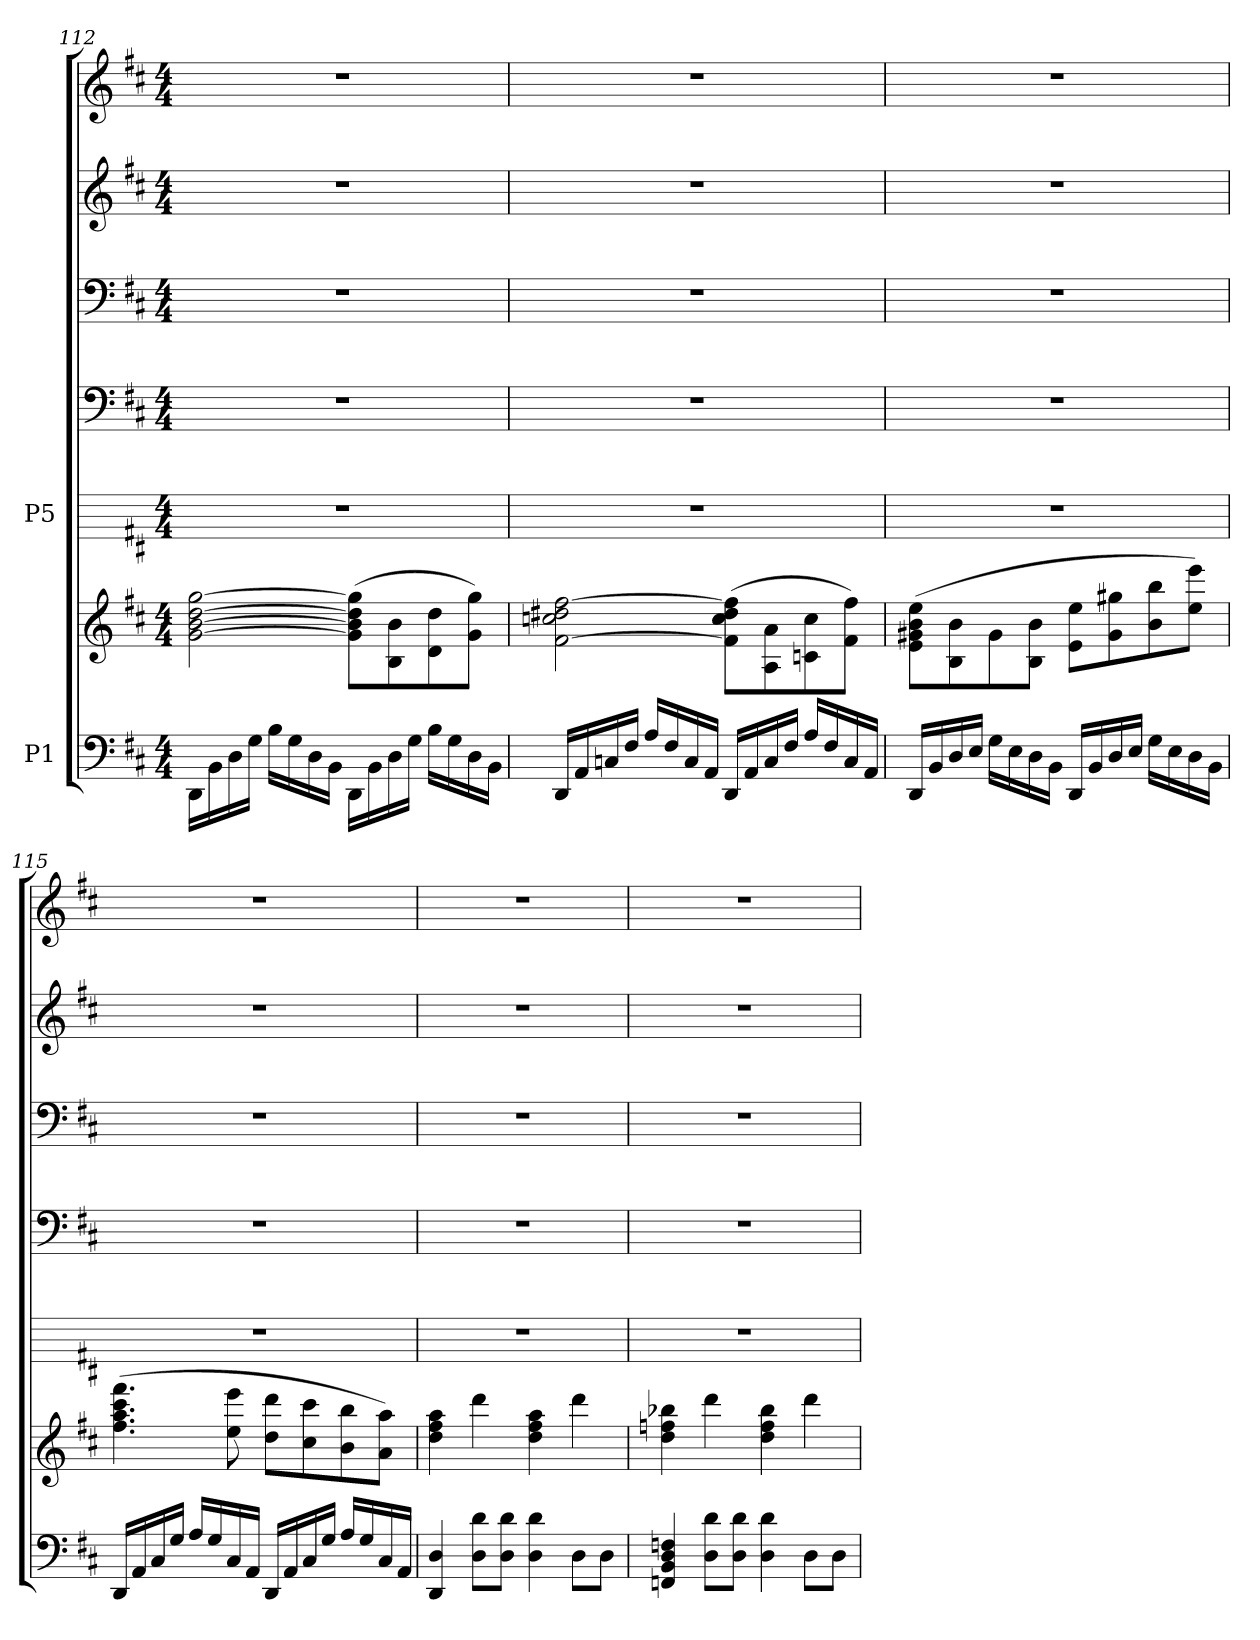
**kern	**kern	**kern	**kern	**kern	**kern	**kern
*part5	*part5	*part4	*part4	*part3	*part2	*part1
*staff7	*staff6	*staff5	*staff4	*staff3	*staff2	*staff1
*I"P1	*	*I"P5	*	*	*	*
!!LO:PB:g=z
*clefF4	*clefG2	*	*clefF4	*clefF4	*clefG2	*clefG2
*	*	*	*	*	*ITrd7c12	*
*k[f#c#]	*k[f#c#]	*k[f#c#]	*k[f#c#]	*k[f#c#]	*k[f#c#]	*k[f#c#]
*D:	*D:	*D:	*D:	*D:	*D:	*D:
*M4/4	*M4/4	*M4/4	*M4/4	*M4/4	*M4/4	*M4/4
=112	=112	=112	=112	=112	=112	=112
*^	*^	*	*	*	*	*
*	*^	*	*^	*	*	*	*	*
16DD\LL	1ryy	1ryy	[<2g\ [>2b\ [>2dd\ [>2gg\	1ryy	1ryy	1r	1r	1r	1r	1r
16BB\	.	.	.	.	.	.	.	.	.	.
16D\	.	.	.	.	.	.	.	.	.	.
16G\JJ	.	.	.	.	.	.	.	.	.	.
16B\LL	.	.	.	.	.	.	.	.	.	.
16G\	.	.	.	.	.	.	.	.	.	.
16D\	.	.	.	.	.	.	.	.	.	.
16BB\JJ	.	.	.	.	.	.	.	.	.	.
16DD\LL	.	.	(>8g\] 8b\] 8dd\] 8gg\]L	.	.	.	.	.	.	.
16BB\	.	.	.	.	.	.	.	.	.	.
16D\	.	.	8B\ 8b\	.	.	.	.	.	.	.
16G\JJ	.	.	.	.	.	.	.	.	.	.
16B\LL	.	.	8d\ 8dd\	.	.	.	.	.	.	.
16G\	.	.	.	.	.	.	.	.	.	.
16D\	.	.	8g\ 8gg\J)	.	.	.	.	.	.	.
16BB\JJ	.	.	.	.	.	.	.	.	.	.
=113	=113	=113	=113	=113	=113	=113	=113	=113	=113	=113
16DD/LL	1ryy	1ryy	[<2f#\ 2ccn\ 2dd#X\ [>2ff#\	1ryy	1ryy	1r	1r	1r	1r	1r
16AA/	.	.	.	.	.	.	.	.	.	.
16Cn/	.	.	.	.	.	.	.	.	.	.
16F#/JJ	.	.	.	.	.	.	.	.	.	.
16A/LL	.	.	.	.	.	.	.	.	.	.
16F#/	.	.	.	.	.	.	.	.	.	.
16C/	.	.	.	.	.	.	.	.	.	.
16AA/JJ	.	.	.	.	.	.	.	.	.	.
16DD/LL	.	.	(>8f#\] 8cc\ 8dd#\ 8ff#\]L	.	.	.	.	.	.	.
16AA/	.	.	.	.	.	.	.	.	.	.
16C/	.	.	8A\ 8a\	.	.	.	.	.	.	.
16F#/JJ	.	.	.	.	.	.	.	.	.	.
16A/LL	.	.	8cn\ 8cc\	.	.	.	.	.	.	.
16F#/	.	.	.	.	.	.	.	.	.	.
16C/	.	.	8f#\ 8ff#\J)	.	.	.	.	.	.	.
16AA/JJ	.	.	.	.	.	.	.	.	.	.
!!LO:LB:g=z
=114	=114	=114	=114	=114	=114	=114	=114	=114	=114	=114
16DD/LL	1ryy	1ryy	(>8e\ 8g#X\ 8b\ 8ee\L	1ryy	1ryy	1r	1r	1r	1r	1r
16BB/	.	.	.	.	.	.	.	.	.	.
16D/	.	.	8B\ 8b\	.	.	.	.	.	.	.
16E/JJ	.	.	.	.	.	.	.	.	.	.
16G\LL	.	.	8g#\	.	.	.	.	.	.	.
16E\	.	.	.	.	.	.	.	.	.	.
16D\	.	.	8B\ 8b\J	.	.	.	.	.	.	.
16BB\JJ	.	.	.	.	.	.	.	.	.	.
16DD/LL	.	.	8e\ 8ee\L	.	.	.	.	.	.	.
16BB/	.	.	.	.	.	.	.	.	.	.
16D/	.	.	8g#\ 8gg#X\	.	.	.	.	.	.	.
16E/JJ	.	.	.	.	.	.	.	.	.	.
16G\LL	.	.	8b\ 8bb\	.	.	.	.	.	.	.
16E\	.	.	.	.	.	.	.	.	.	.
16D\	.	.	8ee\ 8eee\J)	.	.	.	.	.	.	.
16BB\JJ	.	.	.	.	.	.	.	.	.	.
=115	=115	=115	=115	=115	=115	=115	=115	=115	=115	=115
16DD/LL	1ryy	1ryy	(>4.ff#\ 4.aa\ 4.ccc#\ 4.fff#\	1ryy	1ryy	1r	1r	1r	1r	1r
16AA/	.	.	.	.	.	.	.	.	.	.
16C#/	.	.	.	.	.	.	.	.	.	.
16G/JJ	.	.	.	.	.	.	.	.	.	.
16A/LL	.	.	.	.	.	.	.	.	.	.
16G/	.	.	.	.	.	.	.	.	.	.
16C#/	.	.	8ee\ 8eee\	.	.	.	.	.	.	.
16AA/JJ	.	.	.	.	.	.	.	.	.	.
16DD/LL	.	.	8dd\ 8ddd\L	.	.	.	.	.	.	.
16AA/	.	.	.	.	.	.	.	.	.	.
16C#/	.	.	8cc#\ 8ccc#\	.	.	.	.	.	.	.
16G/JJ	.	.	.	.	.	.	.	.	.	.
16A/LL	.	.	8b\ 8bb\	.	.	.	.	.	.	.
16G/	.	.	.	.	.	.	.	.	.	.
16C#/	.	.	8a\ 8aa\J)	.	.	.	.	.	.	.
16AA/JJ	.	.	.	.	.	.	.	.	.	.
=116	=116	=116	=116	=116	=116	=116	=116	=116	=116	=116
4DD/ 4D/	1ryy	1ryy	4dd\ 4ff#\ 4aa\	1ryy	1ryy	1r	1r	1r	1r	1r
8D\ 8d\L	.	.	4ddd\	.	.	.	.	.	.	.
8D\ 8d\J	.	.	.	.	.	.	.	.	.	.
4D\ 4d\	.	.	4dd\ 4ff#\ 4aa\	.	.	.	.	.	.	.
8D\L	.	.	4ddd\	.	.	.	.	.	.	.
8D\J	.	.	.	.	.	.	.	.	.	.
!!LO:LB:g=z
=117	=117	=117	=117	=117	=117	=117	=117	=117	=117	=117
4FFn/ 4BB/ 4D/ 4Fn/	1ryy	1ryy	4dd\ 4ffn\ 4bb-X\	1ryy	1ryy	1r	1r	1r	1r	1r
8D\ 8d\L	.	.	4ddd\	.	.	.	.	.	.	.
8D\ 8d\J	.	.	.	.	.	.	.	.	.	.
4D\ 4d\	.	.	4dd\ 4ff\ 4bb-\	.	.	.	.	.	.	.
8D\L	.	.	4ddd\	.	.	.	.	.	.	.
8D\J	.	.	.	.	.	.	.	.	.	.
*v	*v	*v	*	*	*	*	*	*	*	*
*	*v	*v	*v	*	*	*	*	*
=	=	=	=	=	=	=
*-	*-	*-	*-	*-	*-	*-
